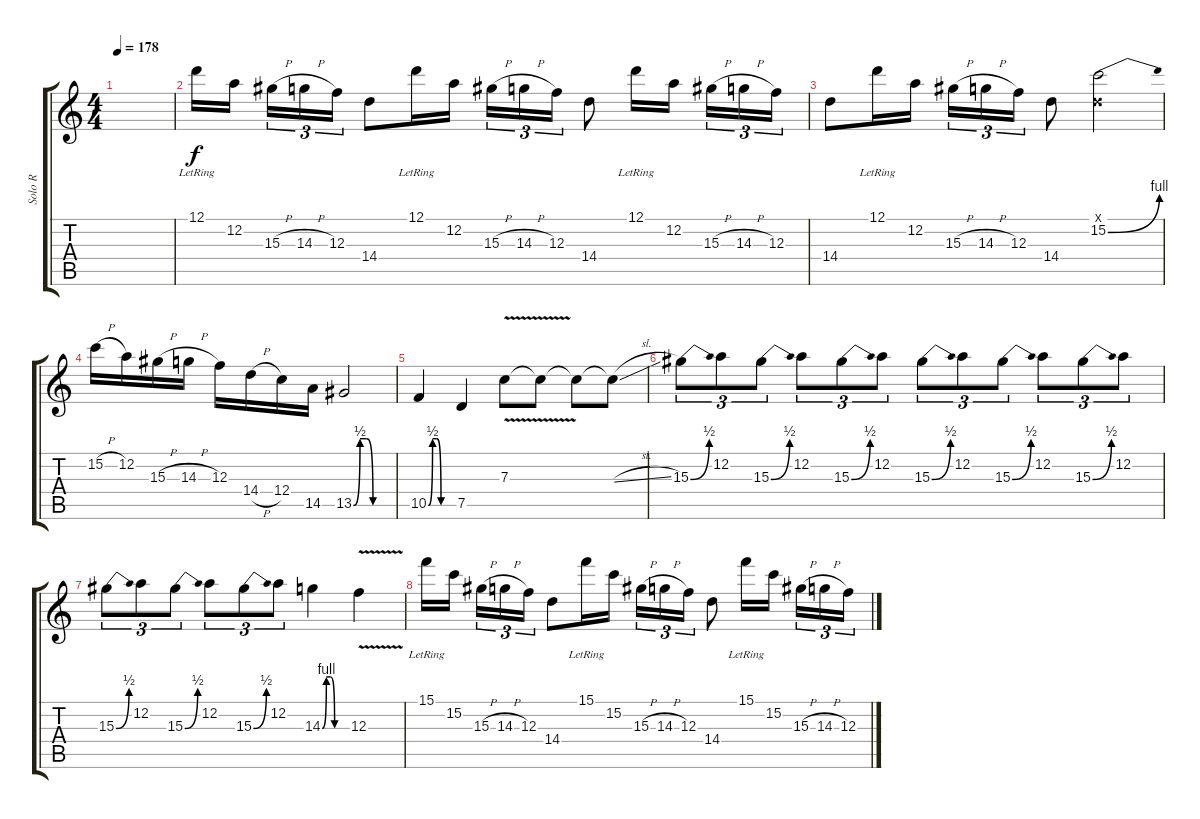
\track ("Solo R" "Solo R") {instrument distortionguitar}
\staff {score tabs}
\tuning (D4 A3 F3 C3 G2 C2) {hide}
\ts (4 4)
\tempo 178
\clef g2
\ks c
|
12.1{lr}.16 12.2.16{beam splitsecondary} 15.3{h}.16{tu (3 2)} 14.3{h}.16{tu (3 2)} 12.3.16{tu (3 2)} 14.4.8 12.1{lr}.16 12.2.16 15.3{h}.16{tu (3 2)} 14.3{h}.16{tu (3 2)} 12.3.16{tu (3 2)} 14.4.8 12.1{lr}.16 12.2.16{beam splitsecondary} 15.3{h}.16{tu (3 2)} 14.3{h}.16{tu (3 2)} 12.3.16{tu (3 2)} |
14.4.8 12.1{lr}.16 12.2.16 15.3{h}.16{tu (3 2)} 14.3{h}.16{tu (3 2)} 12.3.16{tu (3 2)} 14.4.8 (0.1{x} 15.2{be (bend 0 0 60 4)}).2 |
15.2{h}.16 12.2.16 15.3{h}.16 14.3{h}.16 12.3.16 14.4{h}.16 12.4.16 14.5.16 13.5{be (custom 0 0 10 2 20 2 30 0 60 0)}.2 |
10.5{be (custom 0 0 10 2 20 2 30 0 60 0)}.4 7.5.4 7.3{v}.8 7.3{t}.8 7.3{t}.8 7.3{sl t}.8 |
15.3{be (bend 0 0 60 2)}.8{tu (3 2)} 12.2.8{tu (3 2)} 15.3{be (bend 0 0 60 2)}.8{tu (3 2)} 12.2.8{tu (3 2)} 15.3{be (bend 0 0 60 2)}.8{tu (3 2)} 12.2.8{tu (3 2)} 15.3{be (bend 0 0 60 2)}.8{tu (3 2)} 12.2.8{tu (3 2)} 15.3{be (bend 0 0 60 2)}.8{tu (3 2)} 12.2.8{tu (3 2)} 15.3{be (bend 0 0 60 2)}.8{tu (3 2)} 12.2.8{tu (3 2)} |
15.3{be (bend 0 0 60 2)}.8{tu (3 2)} 12.2.8{tu (3 2)} 15.3{be (bend 0 0 60 2)}.8{tu (3 2)} 12.2.8{tu (3 2)} 15.3{be (bend 0 0 60 2)}.8{tu (3 2)} 12.2.8{tu (3 2)} 14.3{be (custom 0 0 10 4 20 4 30 0 60 0)}.4 12.3{v}.4 |
15.1{lr}.16 15.2.16{beam splitsecondary} 15.3{h}.16{tu (3 2)} 14.3{h}.16{tu (3 2)} 12.3.16{tu (3 2)} 14.4.8 15.1{lr}.16 15.2.16 15.3{h}.16{tu (3 2)} 14.3{h}.16{tu (3 2)} 12.3.16{tu (3 2)} 14.4.8 15.1{lr}.16 15.2.16{beam splitsecondary} 15.3{h}.16{tu (3 2)} 14.3{h}.16{tu (3 2)} 12.3.16{tu (3 2)}
